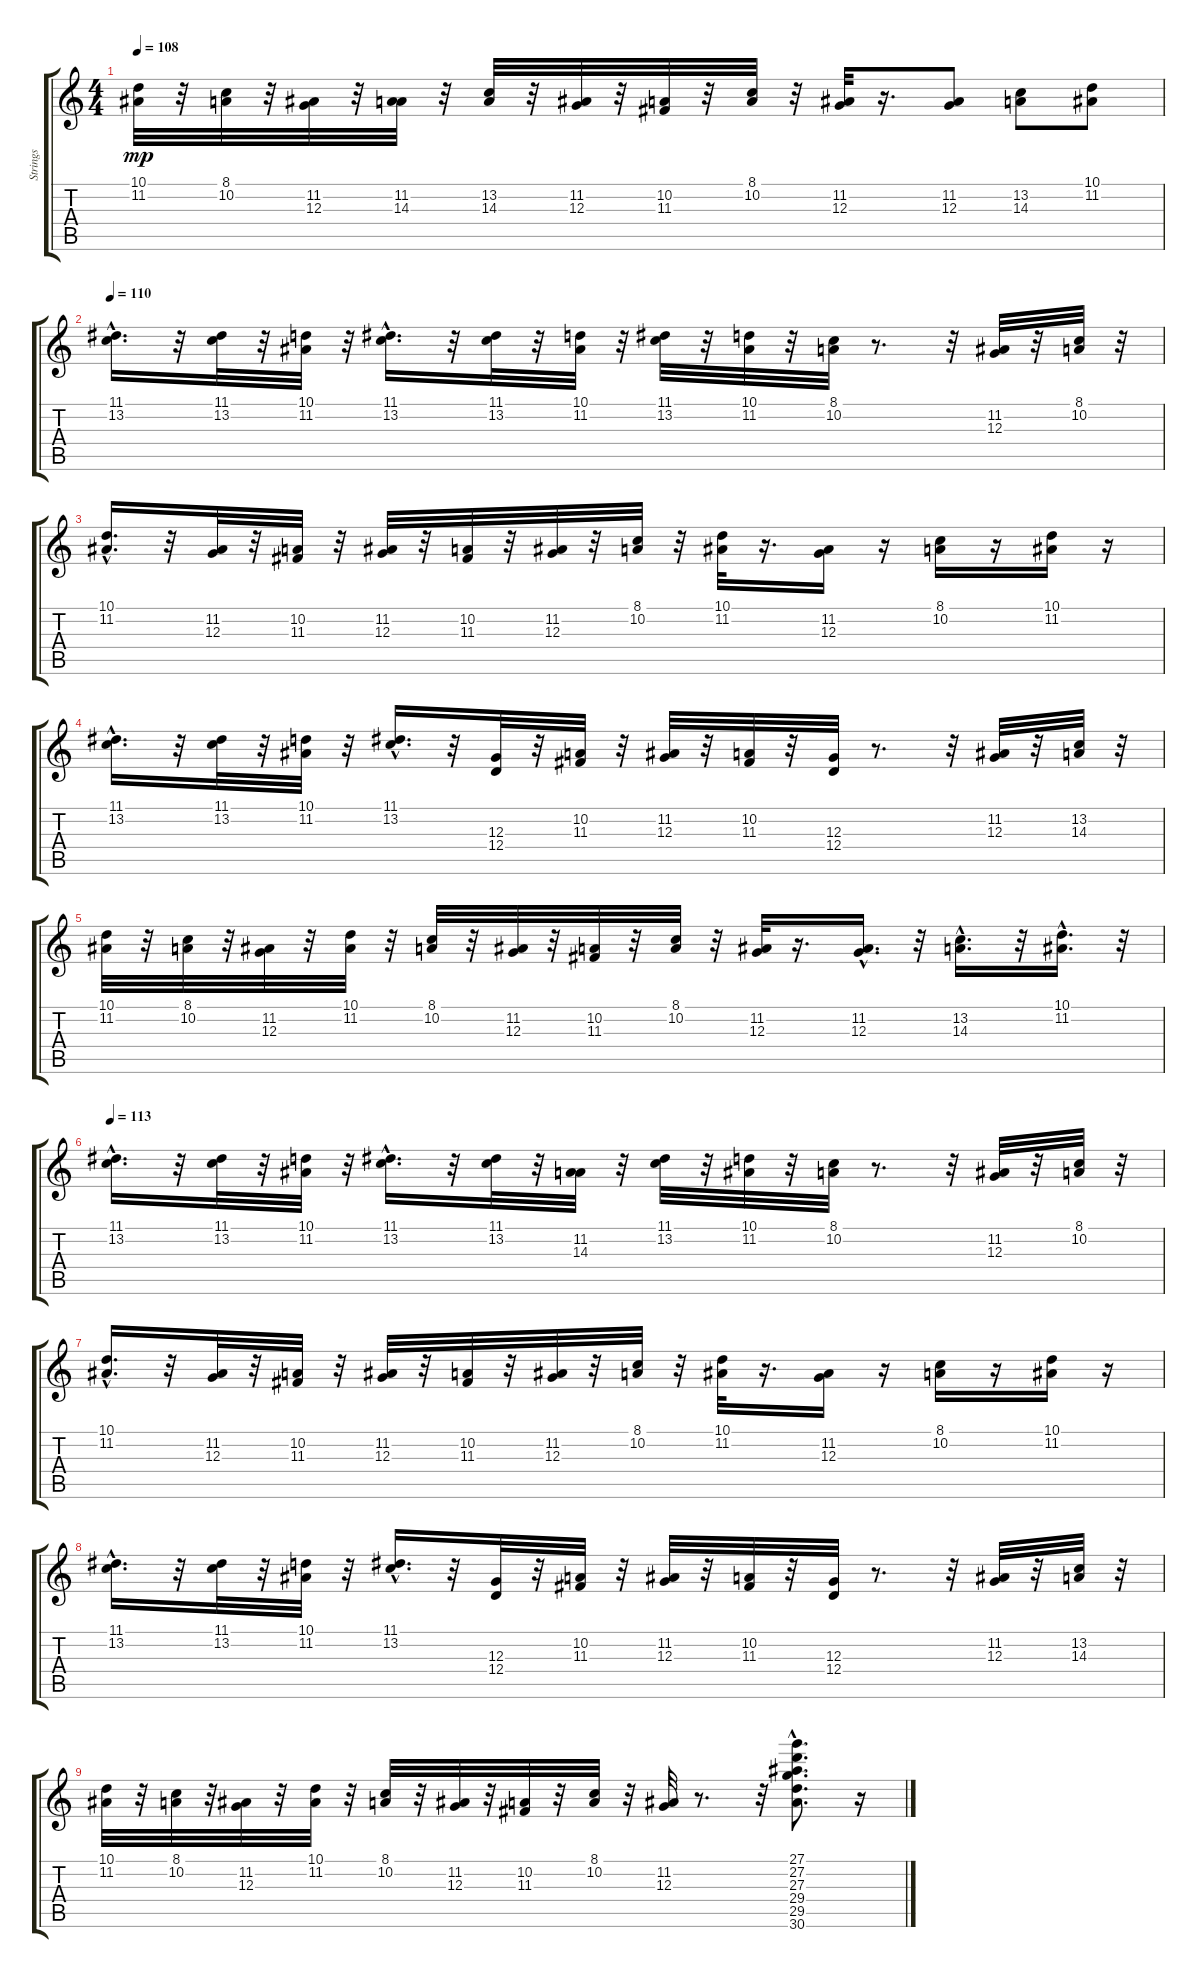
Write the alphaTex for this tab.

\track ("Strings" "Strings") {instrument stringensemble1}
\staff {score tabs}
\tuning (E4 B3 G3 D3 A2 E2) {hide}
\ts (4 4)
\tempo 108
\clef g2
\ks c
(10.1 11.2).32{dy mp} r.32 (8.1 10.2).32 r.32 (11.2 12.3).32 r.32 (11.2 14.3).32 r.32 (13.2 14.3).32 r.32 (11.2 12.3).32 r.32 (10.2 11.3).32 r.32 (8.1 10.2).32 r.32 (11.2 12.3).32 r.16{d} (11.2 12.3).8 (13.2 14.3).8 (10.1 11.2).8 |
\tempo 110
(11.1{hac} 13.2{hac}).16{d} r.32 (11.1 13.2).32 r.32 (10.1 11.2).32 r.32 (11.1{hac} 13.2{hac}).16{d} r.32 (11.1 13.2).32 r.32 (10.1 11.2).32 r.32 (11.1 13.2).32 r.32 (10.1 11.2).32 r.32 (8.1 10.2).32 r.8{d} r.32 (11.2 12.3).32 r.32 (8.1 10.2).32 r.32 |
(10.1{hac} 11.2{hac}).16{d} r.32 (11.2 12.3).32 r.32 (10.2 11.3).32 r.32 (11.2 12.3).32 r.32 (10.2 11.3).32 r.32 (11.2 12.3).32 r.32 (8.1 10.2).32 r.32 (10.1 11.2).32 r.16{d} (11.2 12.3).16 r.16 (8.1 10.2).16 r.16 (10.1 11.2).16 r.16 |
(11.1{hac} 13.2{hac}).16{d} r.32 (11.1 13.2).32 r.32 (10.1 11.2).32 r.32 (11.1{hac} 13.2{hac}).16{d} r.32 (12.3 12.4).32 r.32 (10.2 11.3).32 r.32 (11.2 12.3).32 r.32 (10.2 11.3).32 r.32 (12.3 12.4).32 r.8{d} r.32 (11.2 12.3).32 r.32 (13.2 14.3).32 r.32 |
(10.1 11.2).32 r.32 (8.1 10.2).32 r.32 (11.2 12.3).32 r.32 (10.1 11.2).32 r.32 (8.1 10.2).32 r.32 (11.2 12.3).32 r.32 (10.2 11.3).32 r.32 (8.1 10.2).32 r.32 (11.2 12.3).32 r.16{d} (11.2{hac} 12.3{hac}).16{d} r.32 (13.2{hac} 14.3{hac}).16{d} r.32 (10.1{hac} 11.2{hac}).16{d} r.32 |
\tempo 113
(11.1{hac} 13.2{hac}).16{d} r.32 (11.1 13.2).32 r.32 (10.1 11.2).32 r.32 (11.1{hac} 13.2{hac}).16{d} r.32 (11.1 13.2).32 r.32 (11.2 14.3).32 r.32 (11.1 13.2).32 r.32 (10.1 11.2).32 r.32 (8.1 10.2).32 r.8{d} r.32 (11.2 12.3).32 r.32 (8.1 10.2).32 r.32 |
(10.1{hac} 11.2{hac}).16{d} r.32 (11.2 12.3).32 r.32 (10.2 11.3).32 r.32 (11.2 12.3).32 r.32 (10.2 11.3).32 r.32 (11.2 12.3).32 r.32 (8.1 10.2).32 r.32 (10.1 11.2).32 r.16{d} (11.2 12.3).16 r.16 (8.1 10.2).16 r.16 (10.1 11.2).16 r.16 |
(11.1{hac} 13.2{hac}).16{d} r.32 (11.1 13.2).32 r.32 (10.1 11.2).32 r.32 (11.1{hac} 13.2{hac}).16{d} r.32 (12.3 12.4).32 r.32 (10.2 11.3).32 r.32 (11.2 12.3).32 r.32 (10.2 11.3).32 r.32 (12.3 12.4).32 r.8{d} r.32 (11.2 12.3).32 r.32 (13.2 14.3).32 r.32 |
(10.1 11.2).32 r.32 (8.1 10.2).32 r.32 (11.2 12.3).32 r.32 (10.1 11.2).32 r.32 (8.1 10.2).32 r.32 (11.2 12.3).32 r.32 (10.2 11.3).32 r.32 (8.1 10.2).32 r.32 (11.2 12.3).32 r.8{d} r.32 (27.1{hac} 27.2{hac} 27.3{hac} 29.4{hac} 29.5{hac} 30.6{hac}).8{d} r.16
